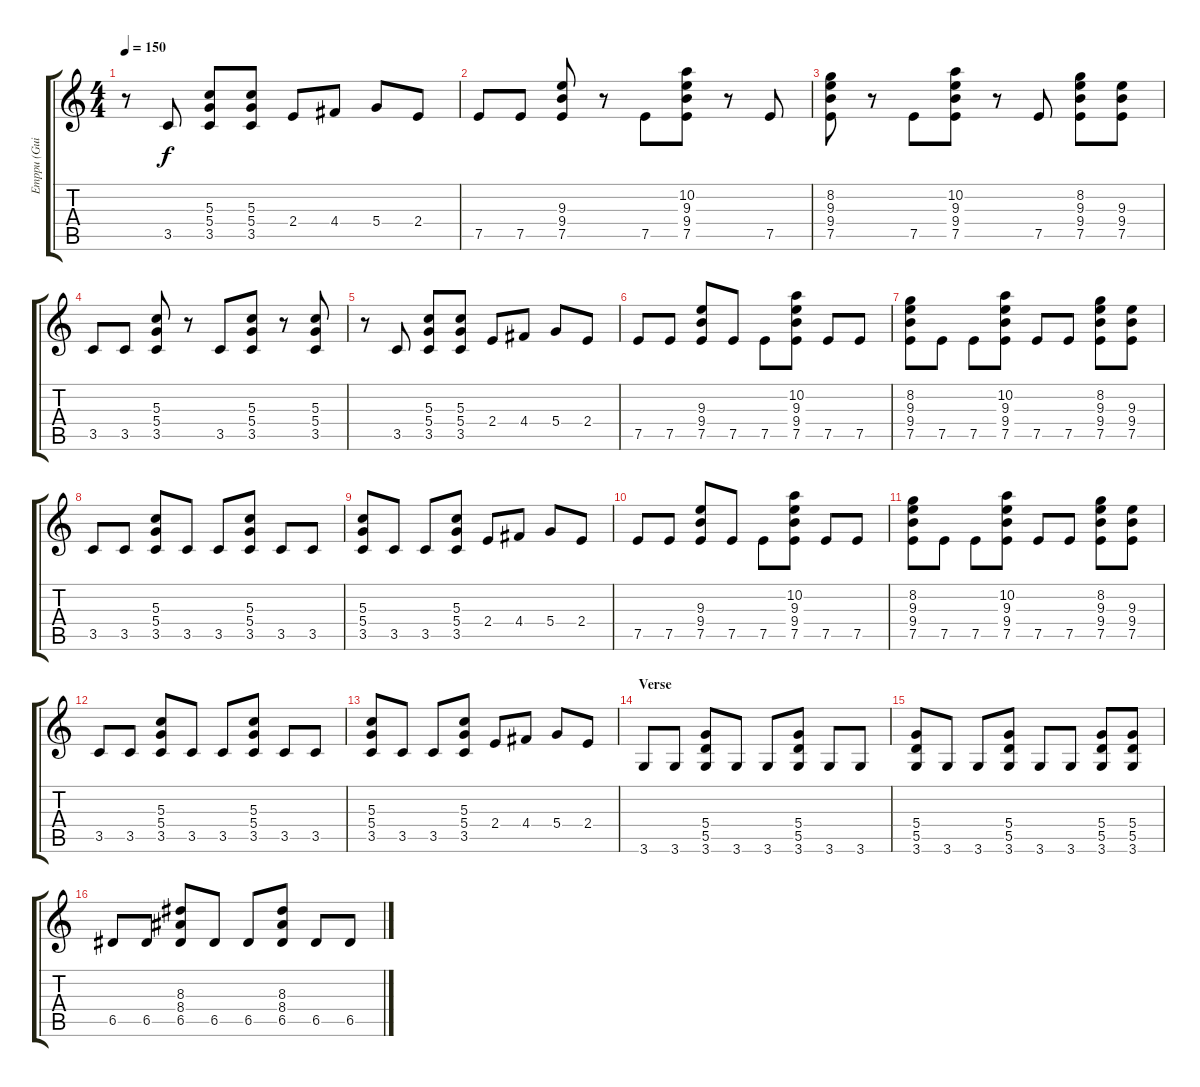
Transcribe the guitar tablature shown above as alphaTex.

\track ("Emppu (Guitar)" "Emppu (Gui") {instrument distortionguitar}
\staff {score tabs}
\tuning (E4 B3 G3 D3 A2 E2) {hide}
\ts (4 4)
\tempo 150
\clef g2
\ks c
r.8{dy f} 3.5.8 (5.3 5.4 3.5).8 (5.3 5.4 3.5).8 2.4.8 4.4.8 5.4.8 2.4.8 |
7.5.8 7.5.8 (9.3 9.4 7.5).8 r.8 7.5.8 (10.2 9.3 9.4 7.5).8 r.8 7.5.8 |
(8.2 9.3 9.4 7.5).8 r.8 7.5.8 (10.2 9.3 9.4 7.5).8 r.8 7.5.8 (8.2 9.3 9.4 7.5).8 (9.3 9.4 7.5).8 |
3.5.8 3.5.8 (5.3 5.4 3.5).8 r.8 3.5.8 (5.3 5.4 3.5).8 r.8 (5.3 5.4 3.5).8 |
r.8 3.5.8 (5.3 5.4 3.5).8 (5.3 5.4 3.5).8 2.4.8 4.4.8 5.4.8 2.4.8 |
7.5.8 7.5.8 (9.3 9.4 7.5).8 7.5.8 7.5.8 (10.2 9.3 9.4 7.5).8 7.5.8 7.5.8 |
(8.2 9.3 9.4 7.5).8 7.5.8 7.5.8 (10.2 9.3 9.4 7.5).8 7.5.8 7.5.8 (8.2 9.3 9.4 7.5).8 (9.3 9.4 7.5).8 |
3.5.8 3.5.8 (5.3 5.4 3.5).8 3.5.8 3.5.8 (5.3 5.4 3.5).8 3.5.8 3.5.8 |
(5.3 5.4 3.5).8 3.5.8 3.5.8 (5.3 5.4 3.5).8 2.4.8 4.4.8 5.4.8 2.4.8 |
7.5.8 7.5.8 (9.3 9.4 7.5).8 7.5.8 7.5.8 (10.2 9.3 9.4 7.5).8 7.5.8 7.5.8 |
(8.2 9.3 9.4 7.5).8 7.5.8 7.5.8 (10.2 9.3 9.4 7.5).8 7.5.8 7.5.8 (8.2 9.3 9.4 7.5).8 (9.3 9.4 7.5).8 |
3.5.8 3.5.8 (5.3 5.4 3.5).8 3.5.8 3.5.8 (5.3 5.4 3.5).8 3.5.8 3.5.8 |
(5.3 5.4 3.5).8 3.5.8 3.5.8 (5.3 5.4 3.5).8 2.4.8 4.4.8 5.4.8 2.4.8 |
\section ("" "Verse ")
3.6.8 3.6.8 (5.4 5.5 3.6).8 3.6.8 3.6.8 (5.4 5.5 3.6).8 3.6.8 3.6.8 |
(5.4 5.5 3.6).8 3.6.8 3.6.8 (5.4 5.5 3.6).8 3.6.8 3.6.8 (5.4 5.5 3.6).8 (5.4 5.5 3.6).8 |
6.5.8 6.5.8 (8.3 8.4 6.5).8 6.5.8 6.5.8 (8.3 8.4 6.5).8 6.5.8 6.5.8
